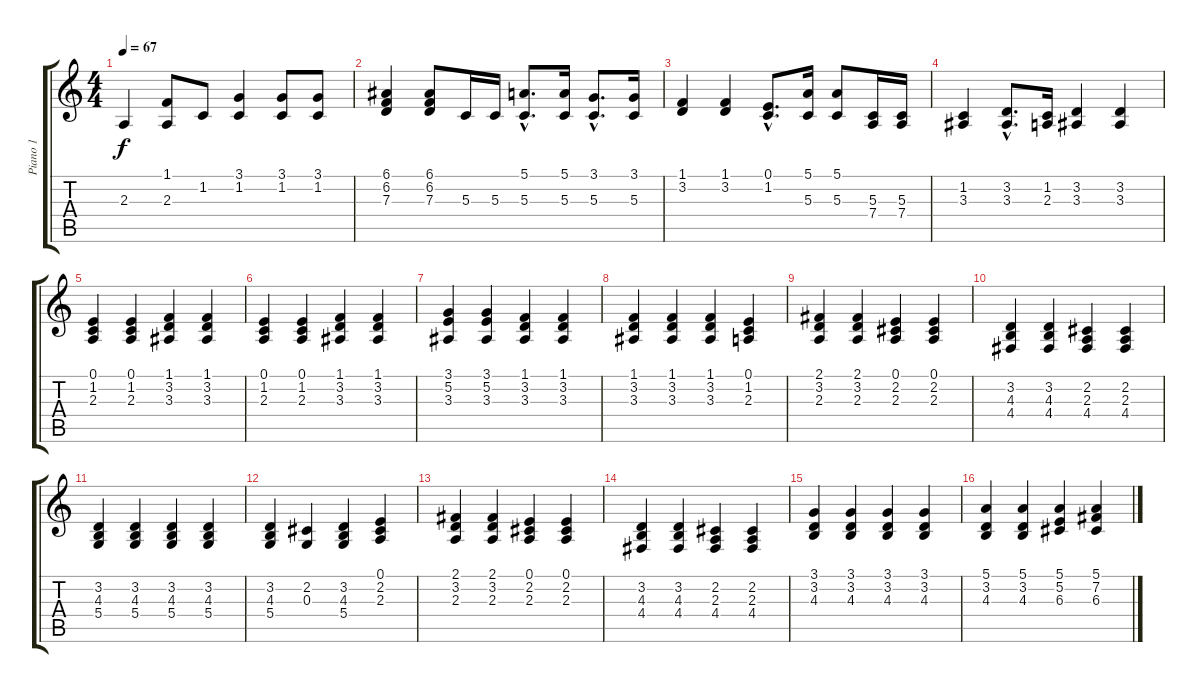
\track ("Piano 1" "Piano 1") {instrument acousticgrandpiano}
\staff {score tabs}
\tuning (E4 B3 G3 D3 A2 E2) {hide}
\ts (4 4)
\tempo 67
\clef g2
\ks c
2.3.4{dy f} (1.1 2.3).8 1.2.8 (3.1 1.2).4 (3.1 1.2).8 (3.1 1.2).8 |
(6.1 6.2 7.3).4 (6.1 6.2 7.3).8 5.3.16 5.3.16 (5.1{hac} 5.3{hac}).8{d} (5.1 5.3).16 (3.1{hac} 5.3{hac}).8{d} (3.1 5.3).16 |
(1.1 3.2).4 (1.1 3.2).4 (0.1{hac} 1.2{hac}).8{d} (5.1 5.3).16 (5.1 5.3).8 (5.3 7.4).16 (5.3 7.4).16 |
(1.2 3.3).4 (3.2{hac} 3.3{hac}).8{d} (1.2 2.3).16 (3.2 3.3).4 (3.2 3.3).4 |
(0.1 1.2 2.3).4 (0.1 1.2 2.3).4 (1.1 3.2 3.3).4 (1.1 3.2 3.3).4 |
(0.1 1.2 2.3).4 (0.1 1.2 2.3).4 (1.1 3.2 3.3).4 (1.1 3.2 3.3).4 |
(3.1 5.2 3.3).4 (3.1 5.2 3.3).4 (1.1 3.2 3.3).4 (1.1 3.2 3.3).4 |
(1.1 3.2 3.3).4 (1.1 3.2 3.3).4 (1.1 3.2 3.3).4 (0.1 1.2 2.3).4 |
(2.1 3.2 2.3).4 (2.1 3.2 2.3).4 (0.1 2.2 2.3).4 (0.1 2.2 2.3).4 |
(3.2 4.3 4.4).4 (3.2 4.3 4.4).4 (2.2 2.3 4.4).4 (2.2 2.3 4.4).4 |
(3.2 4.3 5.4).4 (3.2 4.3 5.4).4 (3.2 4.3 5.4).4 (3.2 4.3 5.4).4 |
(3.2 4.3 5.4).4 (2.2 0.3).4 (3.2 4.3 5.4).4 (0.1 2.2 2.3).4 |
(2.1 3.2 2.3).4 (2.1 3.2 2.3).4 (0.1 2.2 2.3).4 (0.1 2.2 2.3).4 |
(3.2 4.3 4.4).4 (3.2 4.3 4.4).4 (2.2 2.3 4.4).4 (2.2 2.3 4.4).4 |
(3.1 3.2 4.3).4 (3.1 3.2 4.3).4 (3.1 3.2 4.3).4 (3.1 3.2 4.3).4 |
(5.1 3.2 4.3).4 (5.1 3.2 4.3).4 (5.1 5.2 6.3).4 (5.1 7.2 6.3).4
